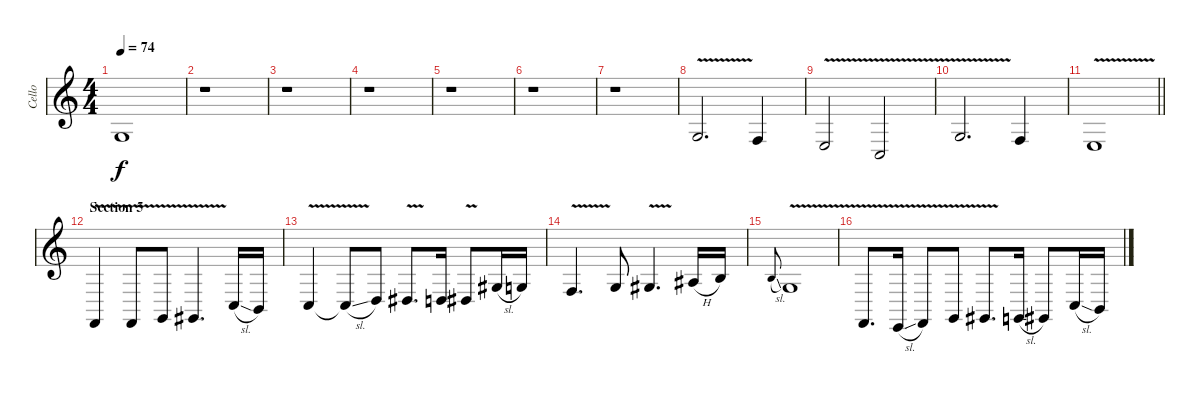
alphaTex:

\track ("Cello" "Cello") {instrument cello}
\staff {score}
\tuning (A3 D3 G2 C2) {hide}
\ts (4 4)
\tempo 74
\clef g2
\ks c
5.2{t}.1{dy f volume 0} |
r.1 |
r.1 |
r.1 |
r.1 |
r.1 |
r.1 |
5.2{v}.2{d volume 12} 3.2.4 |
2.2{v}.2 5.3{v}.2 |
5.2{v}.2{d} 3.2.4 |
\barLineRight lightlight
2.2{v}.1{volume 4} |
\section ("" "Section 5")
5.4{v}.4{volume 14} 5.4{v}.8 7.4{v}.8 8.4{v}.4{d} 5.3{sl}.16 4.3.16 |
5.3{v}.4 5.3{sl t}.8 7.3.8 8.3{v}.8{d} 7.3.16 8.3{v}.8 6.2{sl}.16 5.2.16 |
3.2{v}.4{d} 5.2.8 6.2{v}.4{d} 8.2{h}.16 9.2.16 |
9.2{sl}.8{gr onbeat} 5.2{v}.1 |
5.4{v}.8{d} 4.4{v sl}.16 5.4{v}.8 7.4{v}.8 8.4{v}.8{d} 7.4{sl}.16 8.4.8 5.3{sl}.16 4.3.16
